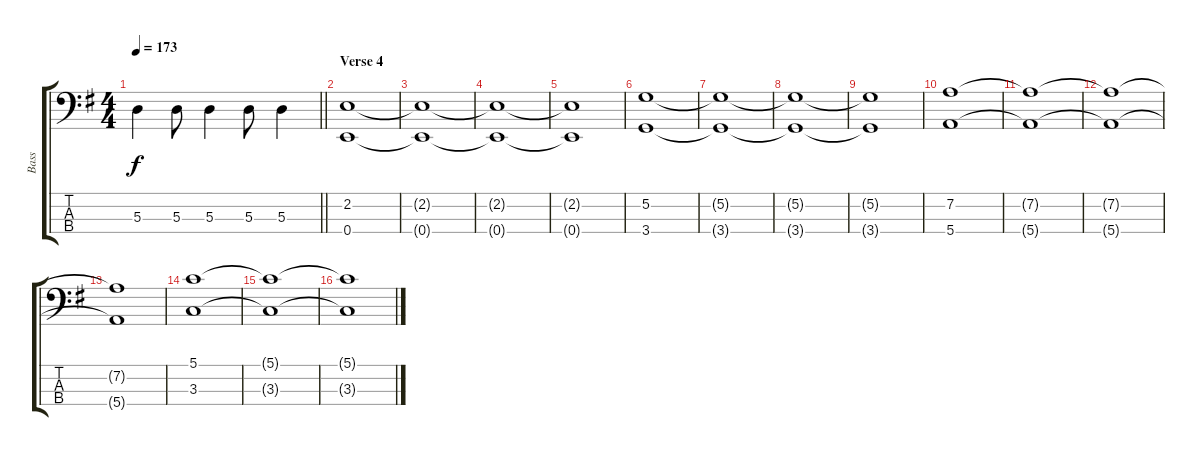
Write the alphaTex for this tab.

\track ("Bass" "Bass") {instrument electricbassfinger}
\staff {score tabs}
\tuning (G2 D2 A1 E1) {hide}
\ts (4 4)
\tempo 173
\clef f4
\barLineRight lightlight
\ks g
5.3.4{dy f} 5.3.8 5.3.4 5.3.8 5.3.4 |
\section ("" "Verse 4")
(2.2 0.4).1 |
(2.2{t} 0.4{t}).1 |
(2.2{t} 0.4{t}).1 |
(2.2{t} 0.4{t}).1 |
(5.2 3.4).1 |
(5.2{t} 3.4{t}).1 |
(5.2{t} 3.4{t}).1 |
(5.2{t} 3.4{t}).1 |
(7.2 5.4).1 |
(7.2{t} 5.4{t}).1 |
(7.2{t} 5.4{t}).1 |
(7.2{t} 5.4{t}).1 |
(5.1 3.3).1 |
(5.1{t} 3.3{t}).1 |
(5.1{t} 3.3{t}).1
